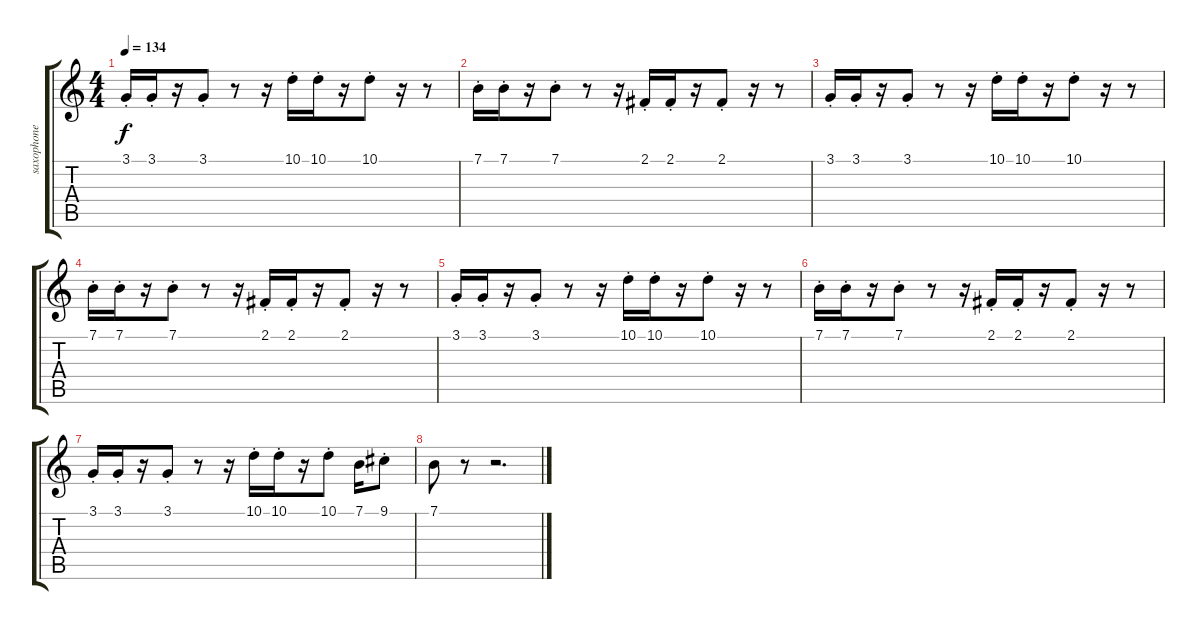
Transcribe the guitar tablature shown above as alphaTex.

\track ("saxophone ( J-F ) " "saxophone ") {instrument baritonesax}
\staff {score tabs}
\tuning (E4 B3 G3 D3 A2 E2) {hide}
\ts (4 4)
\tempo 134
\clef g2
\ks c
3.1{st}.16{dy f} 3.1{st}.16 r.16 3.1{st}.8 r.8 r.16 10.1{st}.16 10.1{st}.16 r.16 10.1{st}.8 r.16 r.8 |
7.1{st}.16 7.1{st}.16 r.16 7.1{st}.8 r.8 r.16 2.1{st}.16 2.1{st}.16 r.16 2.1{st}.8 r.16 r.8 |
3.1{st}.16 3.1{st}.16 r.16 3.1{st}.8 r.8 r.16 10.1{st}.16 10.1{st}.16 r.16 10.1{st}.8 r.16 r.8 |
7.1{st}.16 7.1{st}.16 r.16 7.1{st}.8 r.8 r.16 2.1{st}.16 2.1{st}.16 r.16 2.1{st}.8 r.16 r.8 |
3.1{st}.16 3.1{st}.16 r.16 3.1{st}.8 r.8 r.16 10.1{st}.16 10.1{st}.16 r.16 10.1{st}.8 r.16 r.8 |
7.1{st}.16 7.1{st}.16 r.16 7.1{st}.8 r.8 r.16 2.1{st}.16 2.1{st}.16 r.16 2.1{st}.8 r.16 r.8 |
3.1{st}.16 3.1{st}.16 r.16 3.1{st}.8 r.8 r.16 10.1{st}.16 10.1{st}.16 r.16 10.1{st}.8 7.1.16 9.1{st}.8 |
7.1.8 r.8 r.2{d}
